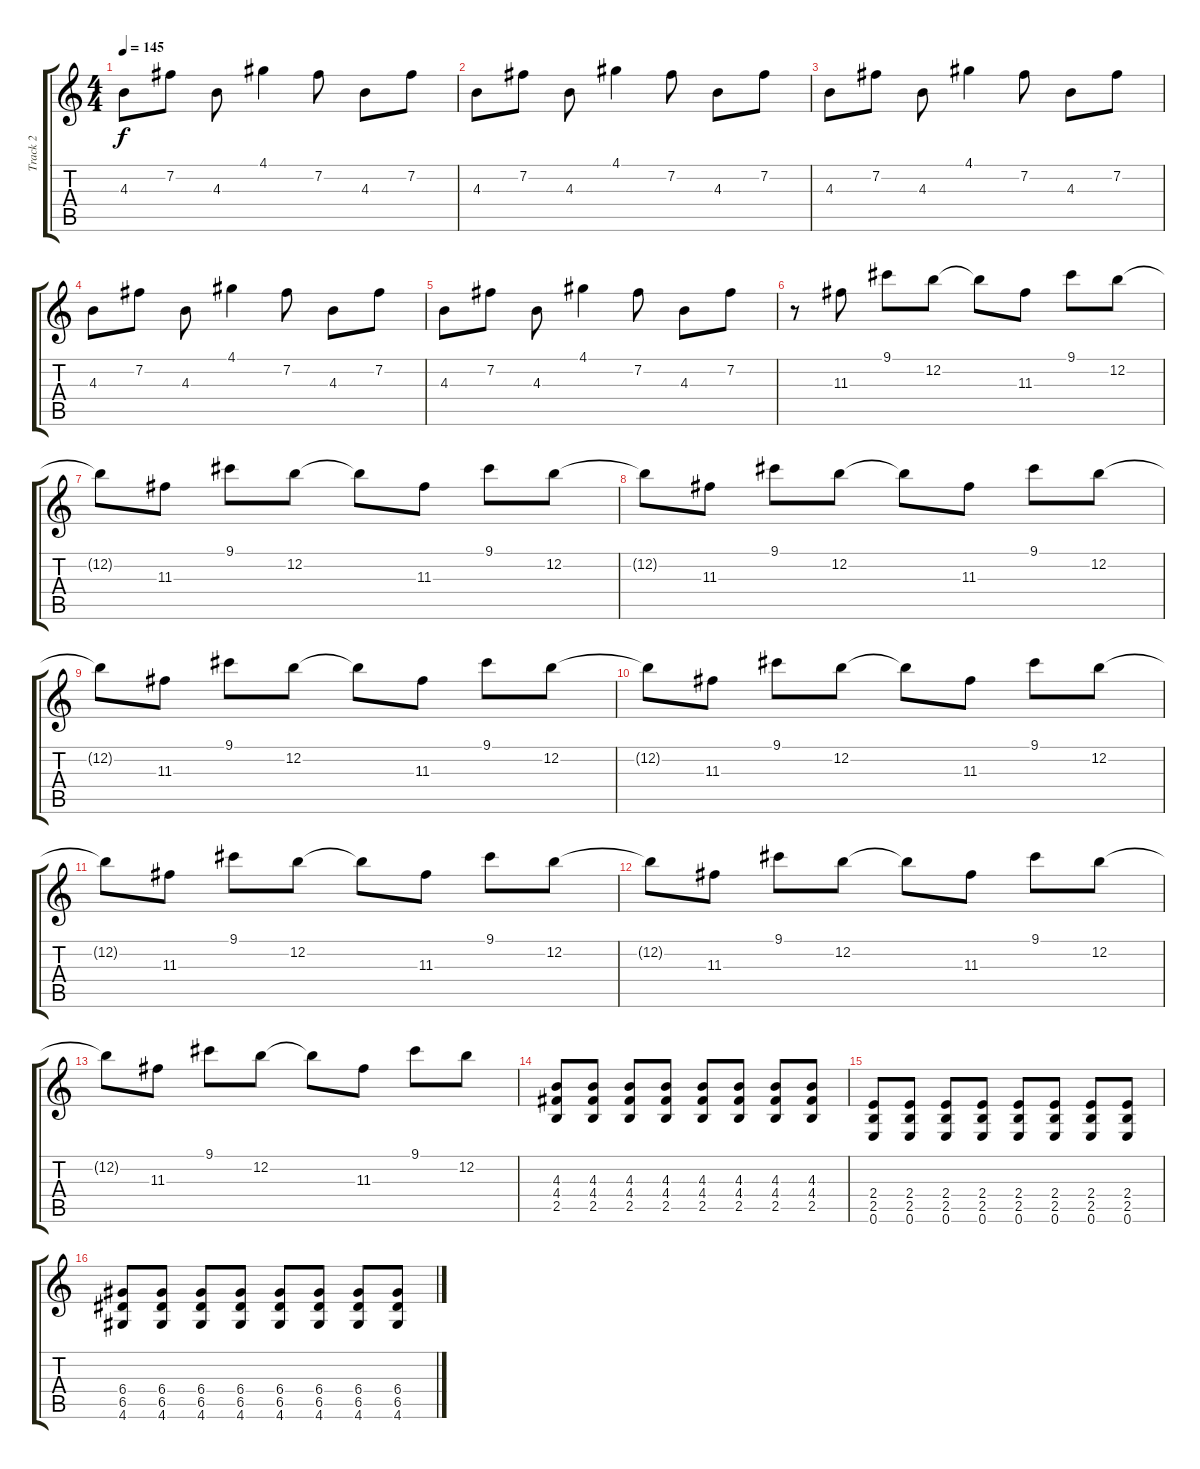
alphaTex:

\track ("Track 2" "Track 2") {instrument distortionguitar}
\staff {score tabs}
\tuning (E4 B3 G3 D3 A2 E2) {hide}
\ts (4 4)
\tempo 145
\clef g2
\ks c
4.3.8{dy f} 7.2.8 4.3.8 4.1.4 7.2.8 4.3.8 7.2.8 |
4.3.8 7.2.8 4.3.8 4.1.4 7.2.8 4.3.8 7.2.8 |
4.3.8 7.2.8 4.3.8 4.1.4 7.2.8 4.3.8 7.2.8 |
4.3.8 7.2.8 4.3.8 4.1.4 7.2.8 4.3.8 7.2.8 |
4.3.8 7.2.8 4.3.8 4.1.4 7.2.8 4.3.8 7.2.8 |
r.8 11.3.8 9.1.8 12.2.8 12.2{t}.8 11.3.8 9.1.8 12.2.8 |
12.2{t}.8 11.3.8 9.1.8 12.2.8 12.2{t}.8 11.3.8 9.1.8 12.2.8 |
12.2{t}.8 11.3.8 9.1.8 12.2.8 12.2{t}.8 11.3.8 9.1.8 12.2.8 |
12.2{t}.8 11.3.8 9.1.8 12.2.8 12.2{t}.8 11.3.8 9.1.8 12.2.8 |
12.2{t}.8 11.3.8 9.1.8 12.2.8 12.2{t}.8 11.3.8 9.1.8 12.2.8 |
12.2{t}.8 11.3.8 9.1.8 12.2.8 12.2{t}.8 11.3.8 9.1.8 12.2.8 |
12.2{t}.8 11.3.8 9.1.8 12.2.8 12.2{t}.8 11.3.8 9.1.8 12.2.8 |
12.2{t}.8 11.3.8 9.1.8 12.2.8 12.2{t}.8 11.3.8 9.1.8 12.2.8 |
(4.3 4.4 2.5).8{instrument distortionguitar} (4.3 4.4 2.5).8 (4.3 4.4 2.5).8 (4.3 4.4 2.5).8 (4.3 4.4 2.5).8 (4.3 4.4 2.5).8 (4.3 4.4 2.5).8 (4.3 4.4 2.5).8 |
(2.4 2.5 0.6).8 (2.4 2.5 0.6).8 (2.4 2.5 0.6).8 (2.4 2.5 0.6).8 (2.4 2.5 0.6).8 (2.4 2.5 0.6).8 (2.4 2.5 0.6).8 (2.4 2.5 0.6).8 |
(6.4 6.5 4.6).8 (6.4 6.5 4.6).8 (6.4 6.5 4.6).8 (6.4 6.5 4.6).8 (6.4 6.5 4.6).8 (6.4 6.5 4.6).8 (6.4 6.5 4.6).8 (6.4 6.5 4.6).8
